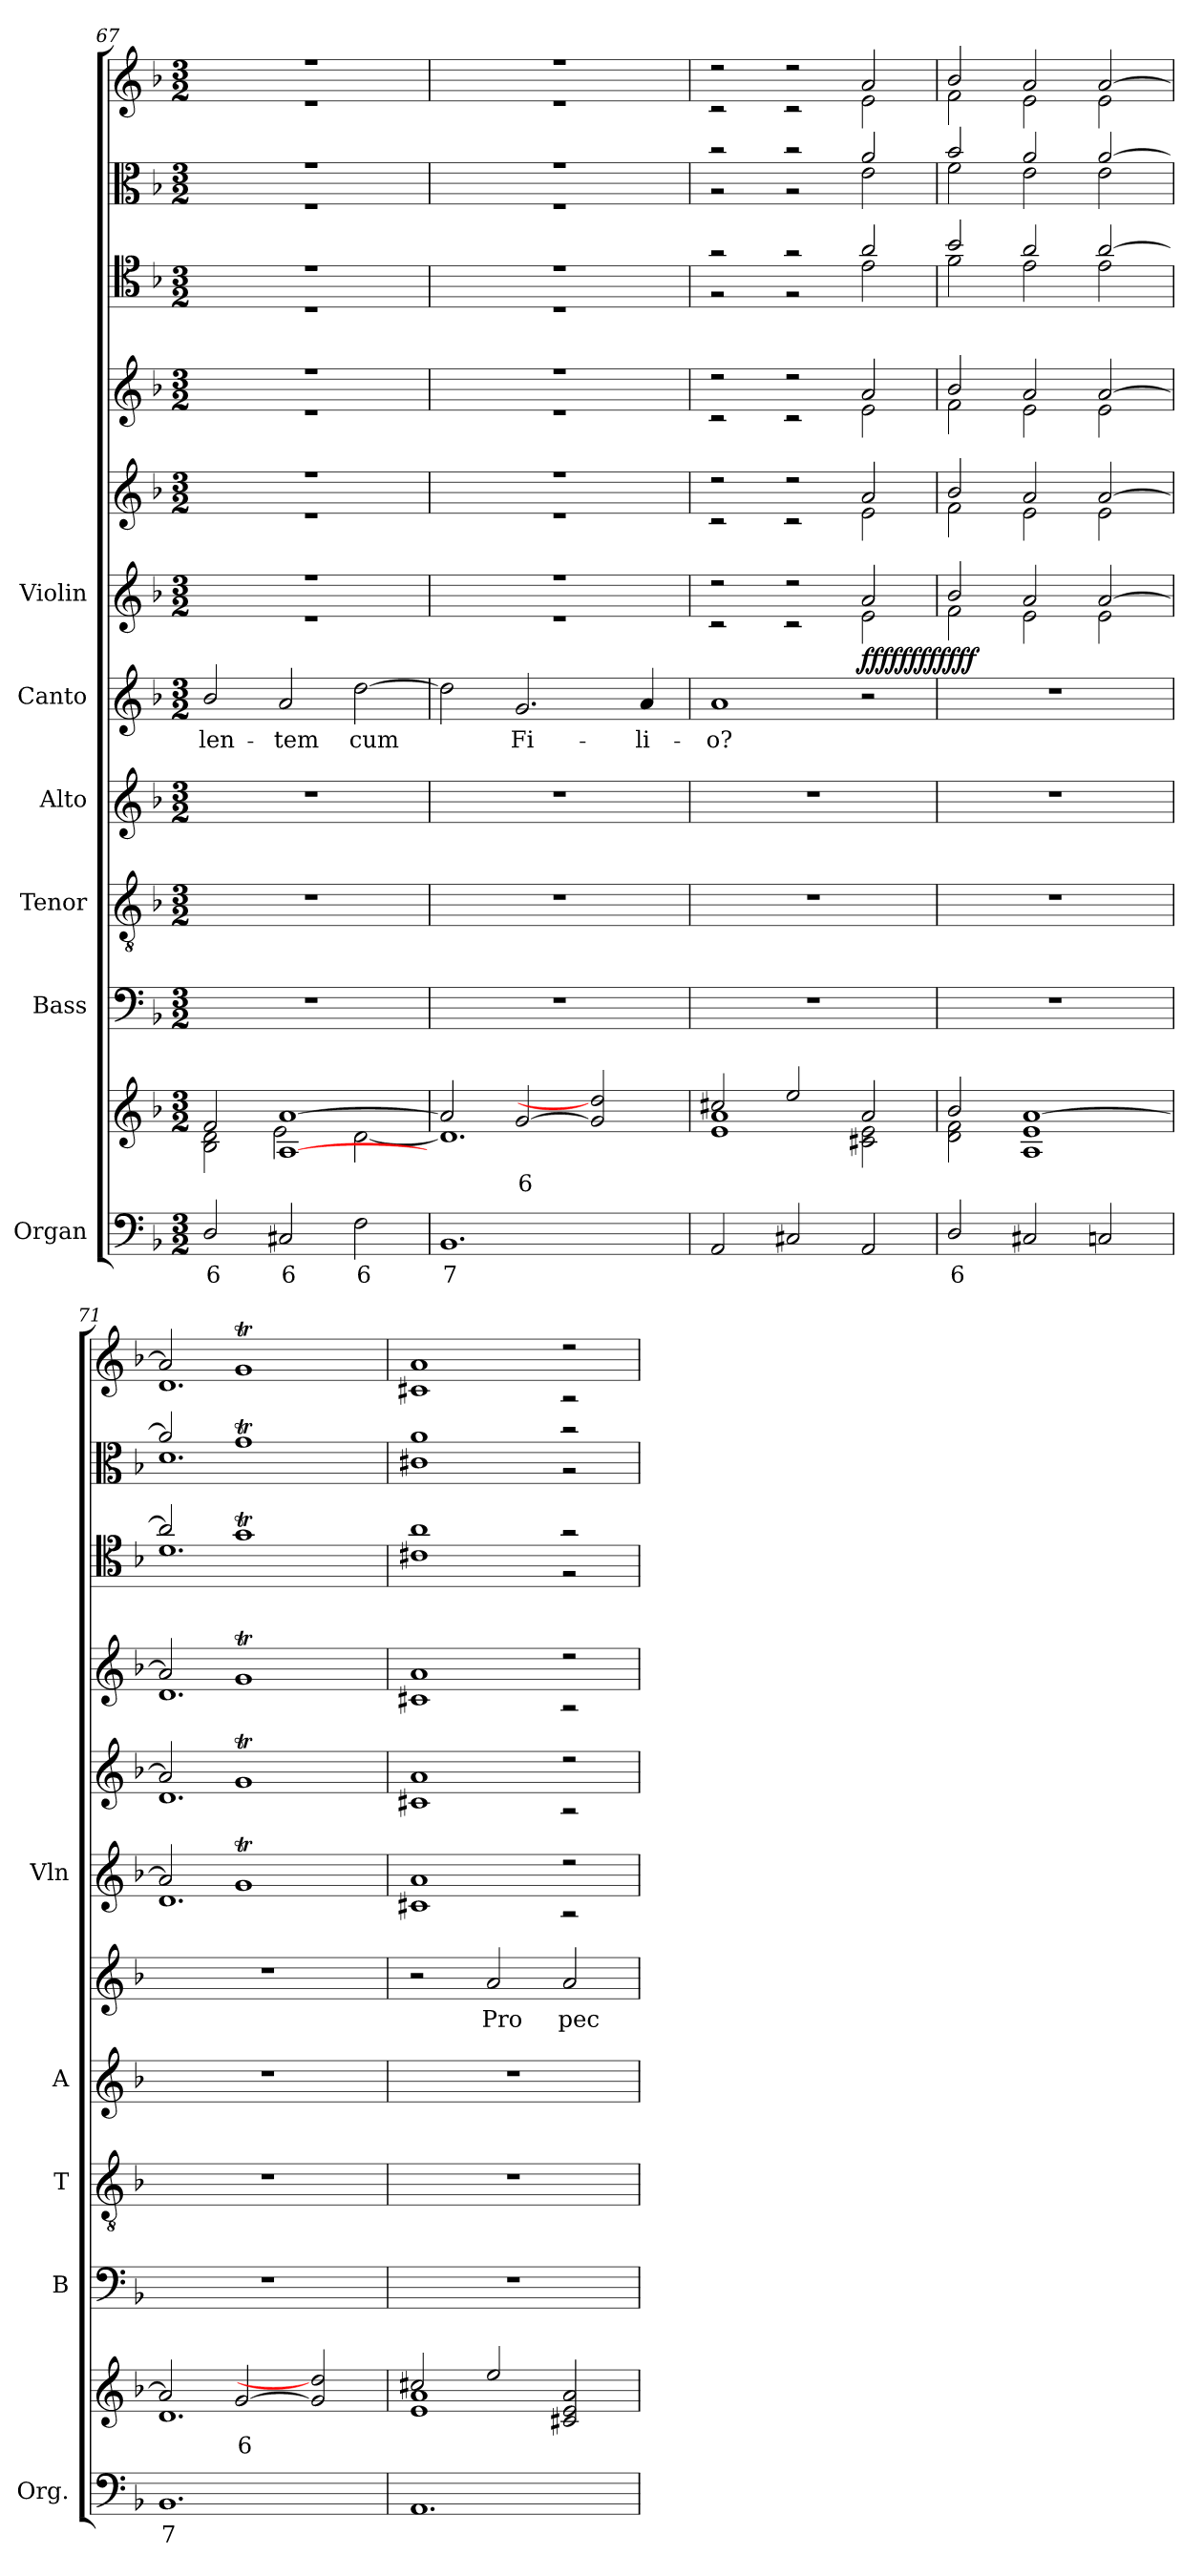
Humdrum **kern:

**kern	**text	**kern	**text	**kern	**kern	**kern	**kern	**text	**kern	**kern	**kern	**kern	**kern	**kern	**dynam
*part6	*part6	*part6	*part6	*part5	*part4	*part3	*part2	*part2	*part1	*part1	*part1	*part1	*part1	*part1	*part1
*staff12	*staff12	*staff11	*staff11	*staff10	*staff9	*staff8	*staff7	*staff7	*staff6	*staff5	*staff4	*staff3	*staff2	*staff1	*staff1/2/3/4/5/6
*I"Organ	*	*	*	*I"Bass	*I"Tenor	*I"Alto	*I"Canto	*	*I"Violin	*	*	*	*	*	*
*I'Org.	*	*	*	*I'B	*I'T	*I'A	*	*	*I'Vln	*	*	*	*	*	*
*clefF4	*	*clefG2	*	*clefF4	*clefGv2	*clefG2	*clefG2	*	*	*	*	*clefC4	*clefC3	*clefG2	*
*k[b-]	*	*k[b-]	*	*k[b-]	*k[b-]	*k[b-]	*k[b-]	*	*k[b-]	*k[b-]	*k[b-]	*k[b-]	*k[b-]	*k[b-]	*
*F:	*	*F:	*	*F:	*F:	*F:	*F:	*	*F:	*F:	*F:	*F:	*F:	*F:	*
*M3/2	*	*M3/2	*	*M3/2	*M3/2	*M3/2	*M3/2	*	*M3/2	*M3/2	*M3/2	*M3/2	*M3/2	*M3/2	*
=67	=67	=67	=67	=67	=67	=67	=67	=67	=67	=67	=67	=67	=67	=67	=67
*	*	*	*	*	*	*	*	*	*^	*^	*^	*^	*^	*^	*
!	!LO:LY:b	!	!	!	!	!	!	!LO:LY:b	!LO:N:vis=1	!LO:N:vis=1	!LO:N:vis=1	!LO:N:vis=1	!LO:N:vis=1	!LO:N:vis=1	!LO:N:vis=1	!LO:N:vis=1	!LO:N:vis=1	!LO:N:vis=1	!LO:N:vis=1	!LO:N:vis=1	!
*	*	*^	*	*	*	*	*	*	*	*	*	*	*	*	*	*	*	*	*	*	*
2D/	6	2f/	2B-\ 2d\	.	1.r	1.r	1.r	2b-/	-len-	1.r	1.r	1.r	1.r	1.r	1.r	1.r	1.r	1.r	1.r	1.r	1.r	.
!	!LO:LY:b	!	!	!	!	!	!	!	!LO:LY:b	!	!	!	!	!	!	!	!	!	!	!	!	!
2C#X	6	[1A/ [1a/	2e\	.	.	.	.	2a	-tem	.	.	.	.	.	.	.	.	.	.	.	.	.
!	!LO:LY:b	!	!	!	!	!	!	!	!LO:LY:b	!	!	!	!	!	!	!	!	!	!	!	!	!
2F	6	.	[2d\	.	.	.	.	[2dd	cum	.	.	.	.	.	.	.	.	.	.	.	.	.
=68	=68	=68	=68	=68	=68	=68	=68	=68	=68	=68	=68	=68	=68	=68	=68	=68	=68	=68	=68	=68	=68	=68
!	!LO:LY:b	!	!	!	!	!	!	!	!	!LO:N:vis=1	!LO:N:vis=1	!LO:N:vis=1	!LO:N:vis=1	!LO:N:vis=1	!LO:N:vis=1	!LO:N:vis=1	!LO:N:vis=1	!LO:N:vis=1	!LO:N:vis=1	!LO:N:vis=1	!LO:N:vis=1	!
1.BB-	7	2a/]	1.d\]	.	1.r	1.r	1.r	2dd]	.	1.r	1.r	1.r	1.r	1.r	1.r	1.r	1.r	1.r	1.r	1.r	1.r	.
!	!	!	!	!LO:LY:b	!	!	!	!	!LO:LY:b	!	!	!	!	!	!	!	!	!	!	!	!	!
.	.	[2g/	.	6	.	.	.	2.g	Fi-	.	.	.	.	.	.	.	.	.	.	.	.	.
.	.	2g/] 2dd/]	.	.	.	.	.	.	.	.	.	.	.	.	.	.	.	.	.	.	.	.
!	!	!	!	!	!	!	!	!	!LO:LY:b	!	!	!	!	!	!	!	!	!	!	!	!	!
.	.	.	.	.	.	.	.	4a	-li-	.	.	.	.	.	.	.	.	.	.	.	.	.
=69	=69	=69	=69	=69	=69	=69	=69	=69	=69	=69	=69	=69	=69	=69	=69	=69	=69	=69	=69	=69	=69	=69
!	!	!	!	!	!	!	!	!	!LO:LY:b	!	!	!	!	!	!	!	!	!	!	!	!	!
2AA	.	2cc#X/	1e\ 1a\	.	1.r	1.r	1.r	1a	-o?	2r	2r	2r	2r	2r	2r	2r	2r	2r	2r	2r	2r	.
2C#X	.	2ee/	.	.	.	.	.	.	.	2r	2r	2r	2r	2r	2r	2r	2r	2r	2r	2r	2r	.
!	!	!	!	!	!	!	!	!	!	!	!	!	!	!	!	!	!	!	!	!	!	!LO:DY:b=6
!	!	!	!	!	!	!	!	!	!	!	!	!	!	!	!	!	!	!	!	!	!	!LO:DY:n=1:b=6
!	!	!	!	!	!	!	!	!	!	!	!	!	!	!	!	!	!	!	!	!	!	!LO:DY:n=2:b=5
!	!	!	!	!	!	!	!	!	!	!	!	!	!	!	!	!	!	!	!	!	!	!LO:DY:n=3:b=5
!	!	!	!	!	!	!	!	!	!	!	!	!	!	!	!	!	!	!	!	!	!	!LO:DY:n=4:b=4
!	!	!	!	!	!	!	!	!	!	!	!	!	!	!	!	!	!	!	!	!	!	!LO:DY:n=5:b=4
!	!	!	!	!	!	!	!	!	!	!	!	!	!	!	!	!	!	!	!	!	!	!LO:DY:n=6:b=3
!	!	!	!	!	!	!	!	!	!	!	!	!	!	!	!	!	!	!	!	!	!	!LO:DY:n=7:b=3
!	!	!	!	!	!	!	!	!	!	!	!	!	!	!	!	!	!	!	!	!	!	!LO:DY:n=8:b=2
!	!	!	!	!	!	!	!	!	!	!	!	!	!	!	!	!	!	!	!	!	!	!LO:DY:n=9:b=2
!	!	!	!	!	!	!	!	!	!	!	!	!	!	!	!	!	!	!	!	!	!	!LO:DY:n=10:b
!	!	!	!	!	!	!	!	!	!	!	!	!	!	!	!	!	!	!	!	!	!	!LO:DY:n=11:b
2AA	.	2a/	2c#X\ 2e\	.	.	.	.	2r	.	2a/	2e\	2a/	2e\	2a/	2e\	2a/	2e\	2a/	2e\	2a/	2e\	f f f f f f f f f f f f
=70	=70	=70	=70	=70	=70	=70	=70	=70	=70	=70	=70	=70	=70	=70	=70	=70	=70	=70	=70	=70	=70	=70
!	!LO:LY:b	!	!	!	!	!	!	!LO:N:vis=1	!	!	!	!	!	!	!	!	!	!	!	!	!	!
2D/	6	2b-/	2d\ 2f\	.	1.r	1.r	1.r	1.r	.	2b-/	2f\	2b-/	2f\	2b-/	2f\	2b-/	2f\	2b-/	2f\	2b-/	2f\	.
2C#X	.	[1a/	1A\ 1e\	.	.	.	.	.	.	2a/	2e\	2a/	2e\	2a/	2e\	2a/	2e\	2a/	2e\	2a/	2e\	.
2Cn	.	.	.	.	.	.	.	.	.	[2a/	2e\	[2a/	2e\	[2a/	2e\	[2a/	2e\	[2a/	2e\	[2a/	2e\	.
=71	=71	=71	=71	=71	=71	=71	=71	=71	=71	=71	=71	=71	=71	=71	=71	=71	=71	=71	=71	=71	=71	=71
!	!LO:LY:b	!	!	!	!	!	!	!LO:N:vis=1	!	!	!	!	!	!	!	!	!	!	!	!	!	!
1.BB-	7	2a/]	1.d\	.	1.r	1.r	1.r	1.r	.	2a/]	1.d\	2a/]	1.d\	2a/]	1.d\	2a/]	1.d\	2a/]	1.d\	2a/]	1.d\	.
!	!	!	!	!LO:LY:b	!	!	!	!	!	!	!	!	!	!	!	!	!	!	!	!	!	!
.	.	[2g/	.	6	.	.	.	.	.	1gT/	.	1gT/	.	1gT/	.	1gT/	.	1gT/	.	1gT/	.	.
.	.	2g/] 2dd/]	.	.	.	.	.	.	.	.	.	.	.	.	.	.	.	.	.	.	.	.
=72	=72	=72	=72	=72	=72	=72	=72	=72	=72	=72	=72	=72	=72	=72	=72	=72	=72	=72	=72	=72	=72	=72
1.AA	.	2cc#X/	1e\ 1a\	.	1.r	1.r	1.r	2r	.	1a/	1c#X\	1a/	1c#X\	1a/	1c#X\	1a/	1c#X\	1a/	1c#X\	1a/	1c#X\	.
!	!	!	!	!	!	!	!	!	!LO:LY:b	!	!	!	!	!	!	!	!	!	!	!	!	!
.	.	2ee/	.	.	.	.	.	2a	Pro	.	.	.	.	.	.	.	.	.	.	.	.	.
!	!	!	!	!	!	!	!	!	!LO:LY:b	!	!	!	!	!	!	!	!	!	!	!	!	!
.	.	2c#X/ 2e/ 2a/	2ryy	.	.	.	.	2a	pec-	2r	2r	2r	2r	2r	2r	2r	2r	2r	2r	2r	2r	.
*	*	*	*	*	*	*	*	*	*	*v	*v	*	*	*	*	*	*	*	*	*	*	*
*	*	*	*	*	*	*	*	*	*	*	*v	*v	*	*	*	*	*	*	*	*	*
*	*	*	*	*	*	*	*	*	*	*	*	*v	*v	*	*	*	*	*	*	*
*	*	*	*	*	*	*	*	*	*	*	*	*	*v	*v	*	*	*	*	*
*	*	*	*	*	*	*	*	*	*	*	*	*	*	*v	*v	*	*	*
*	*	*v	*v	*	*	*	*	*	*	*	*	*	*	*	*v	*v	*
=	=	=	=	=	=	=	=	=	=	=	=	=	=	=	=
*-	*-	*-	*-	*-	*-	*-	*-	*-	*-	*-	*-	*-	*-	*-	*-
